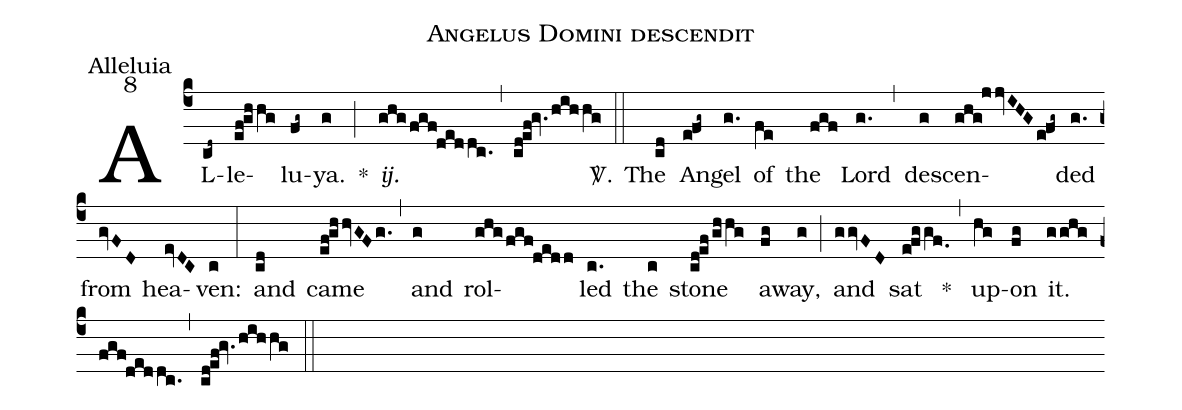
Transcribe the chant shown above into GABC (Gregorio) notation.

name:Angelus Domini descendit;
office-part:Alleluia;
mode:8;
%%
(c4) AL(cd~)le(ef!ghhg)lu(fg~)ya.(g) *(;) <i>ij.</i>(ghg/fgf!deddc.) (,) (cd!ef!gv./hihhg) <sp>V/</sp>.(::) The(cd) An(e!fg~)gel(g.) of(fe) the(fgf) Lord(g.) (,) de(g)scen(ghg!jjvIHG/e!fg~)ded(g.) from(gvFD) hea(evDC)ven:(c) (:) and(cd) came(ef!ghhvGFg.) (,) and(g) rol(ghg/fgf!dedd)led(c.) the(c) stone(cd!ef/ghhg) a(fg)way,(g) (;) and(ggvFD) sat(e!fggf.0) *(,) up(hg)on(fg) it.(gghg/fgf!deddc.) (,) (cd!ef!gv./hihhg) (::)
